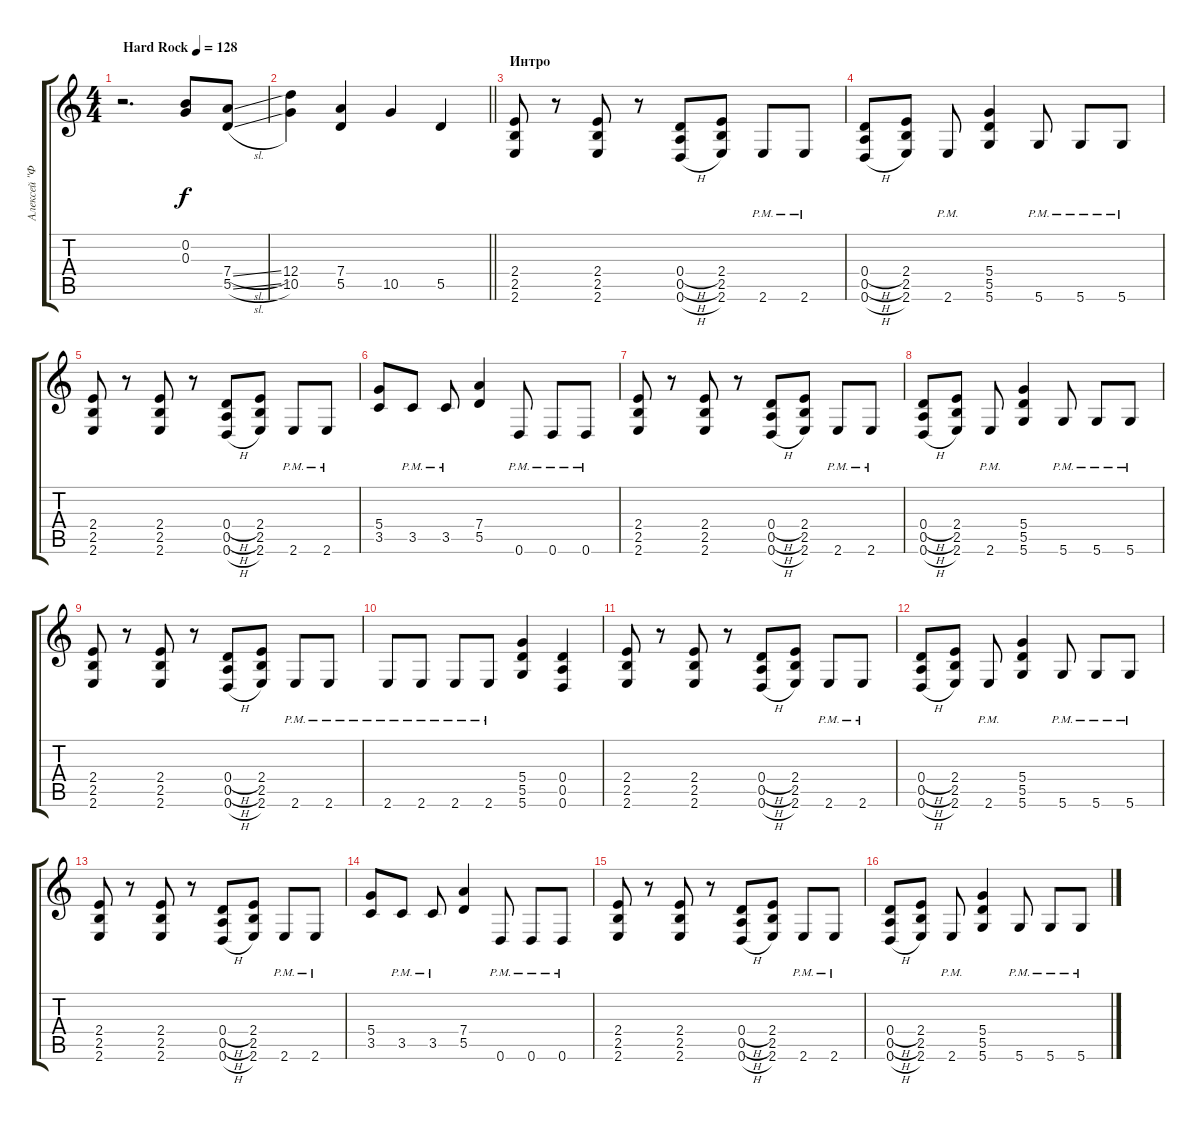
\track ("Алексей \"Феникс\" Аликин" "Алексей \"Ф") {instrument distortionguitar}
\staff {score tabs}
\tuning (E4 B3 G3 D3 A2 D2) {hide}
\ts (4 4)
\tempo (128 "Hard Rock")
\clef g2
\ks c
r.2{d dy f instrument distortionguitar} (0.2 0.3).8 (7.4{sl} 5.5{sl}).8 |
\barLineRight lightlight
(12.4 10.5).4 (7.4 5.5).4 10.5.4 5.5.4 |
\section ("" "Интро")
(2.4 2.5 2.6).8 r.8 (2.4 2.5 2.6).8 r.8 (0.4{h} 0.5{h} 0.6{h}).8 (2.4 2.5 2.6).8 2.6{pm}.8 2.6{pm}.8 |
(0.4{h} 0.5{h} 0.6{h}).8 (2.4 2.5 2.6).8 2.6{pm}.8 (5.4 5.5 5.6).4 5.6{pm}.8 5.6{pm}.8 5.6{pm}.8 |
(2.4 2.5 2.6).8 r.8 (2.4 2.5 2.6).8 r.8 (0.4{h} 0.5{h} 0.6{h}).8 (2.4 2.5 2.6).8 2.6{pm}.8 2.6{pm}.8 |
(5.4 3.5).8 3.5{pm}.8 3.5{pm}.8 (7.4 5.5).4 0.6{pm}.8 0.6{pm}.8 0.6{pm}.8 |
(2.4 2.5 2.6).8 r.8 (2.4 2.5 2.6).8 r.8 (0.4{h} 0.5{h} 0.6{h}).8 (2.4 2.5 2.6).8 2.6{pm}.8 2.6{pm}.8 |
(0.4{h} 0.5{h} 0.6{h}).8 (2.4 2.5 2.6).8 2.6{pm}.8 (5.4 5.5 5.6).4 5.6{pm}.8 5.6{pm}.8 5.6{pm}.8 |
(2.4 2.5 2.6).8 r.8 (2.4 2.5 2.6).8 r.8 (0.4{h} 0.5{h} 0.6{h}).8 (2.4 2.5 2.6).8 2.6{pm}.8 2.6{pm}.8 |
2.6{pm}.8 2.6{pm}.8 2.6{pm}.8 2.6{pm}.8 (5.4 5.5 5.6).4 (0.4 0.5 0.6).4 |
(2.4 2.5 2.6).8 r.8 (2.4 2.5 2.6).8 r.8 (0.4{h} 0.5{h} 0.6{h}).8 (2.4 2.5 2.6).8 2.6{pm}.8 2.6{pm}.8 |
(0.4{h} 0.5{h} 0.6{h}).8 (2.4 2.5 2.6).8 2.6{pm}.8 (5.4 5.5 5.6).4 5.6{pm}.8 5.6{pm}.8 5.6{pm}.8 |
(2.4 2.5 2.6).8 r.8 (2.4 2.5 2.6).8 r.8 (0.4{h} 0.5{h} 0.6{h}).8 (2.4 2.5 2.6).8 2.6{pm}.8 2.6{pm}.8 |
(5.4 3.5).8 3.5{pm}.8 3.5{pm}.8 (7.4 5.5).4 0.6{pm}.8 0.6{pm}.8 0.6{pm}.8 |
(2.4 2.5 2.6).8 r.8 (2.4 2.5 2.6).8 r.8 (0.4{h} 0.5{h} 0.6{h}).8 (2.4 2.5 2.6).8 2.6{pm}.8 2.6{pm}.8 |
(0.4{h} 0.5{h} 0.6{h}).8 (2.4 2.5 2.6).8 2.6{pm}.8 (5.4 5.5 5.6).4 5.6{pm}.8 5.6{pm}.8 5.6{pm}.8
